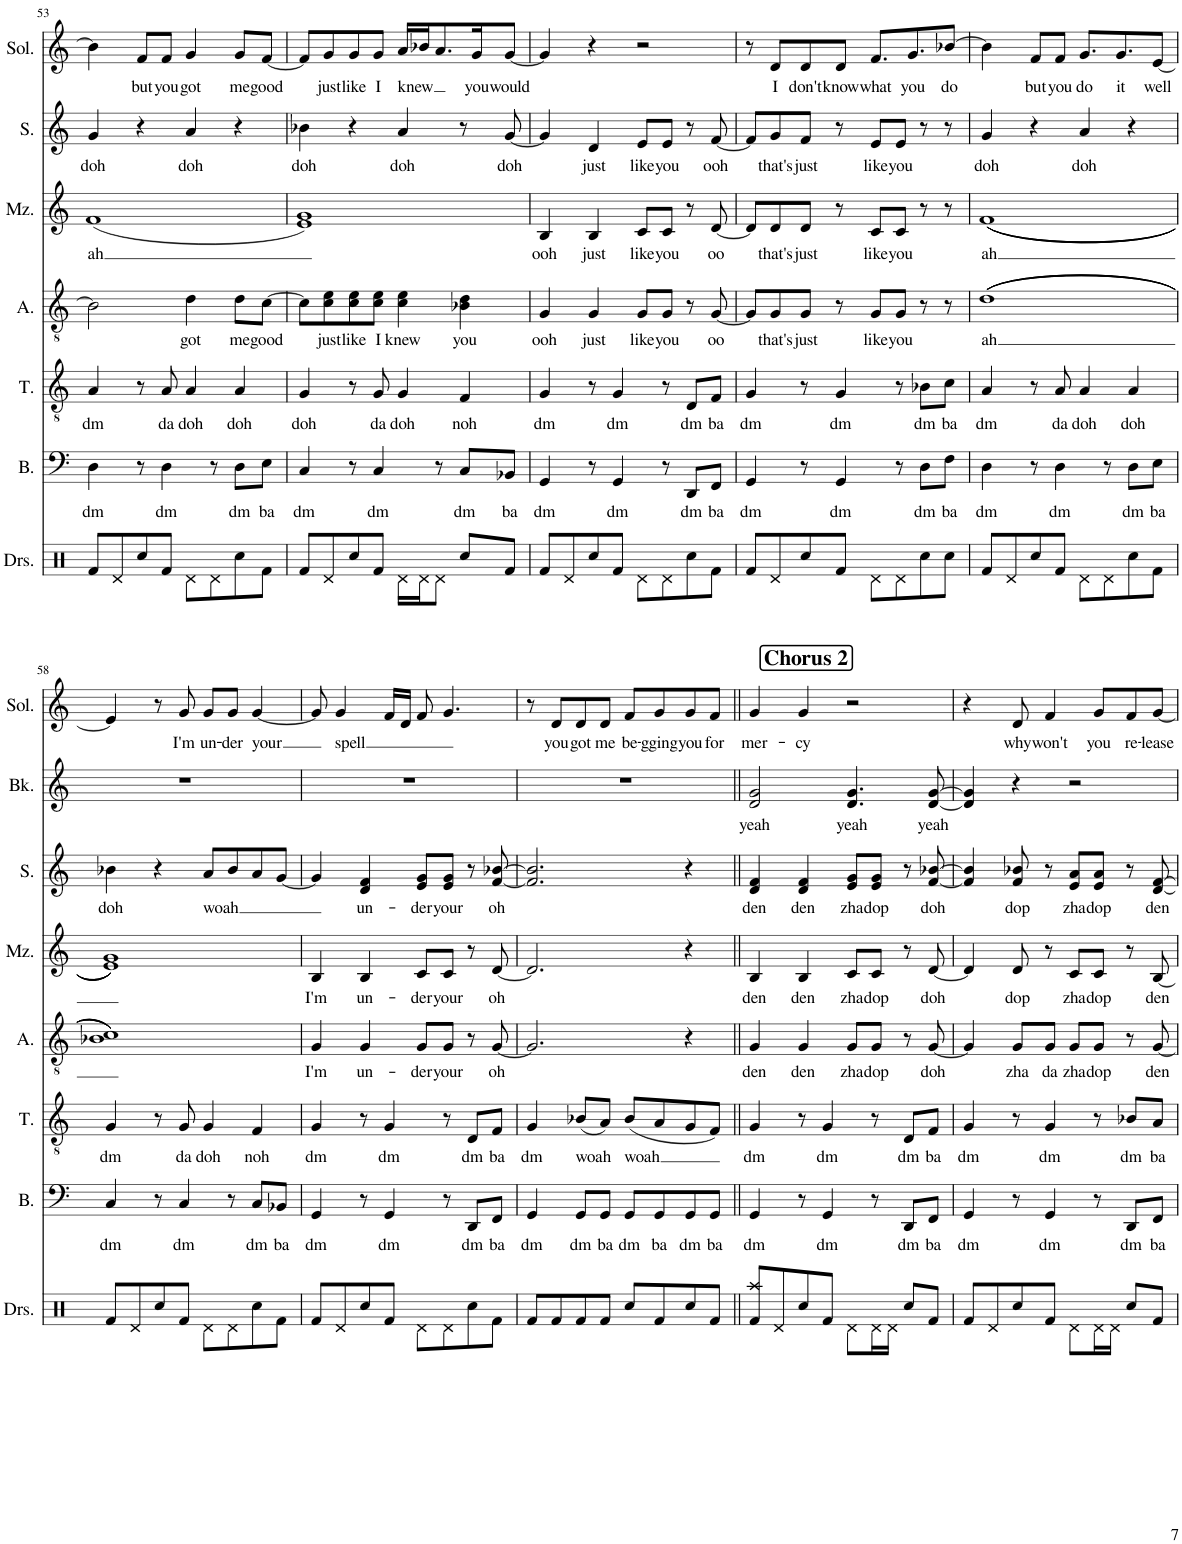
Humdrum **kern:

**kern	**text	**kern	**text	**kern	**text	**kern	**text	**kern	**text	**kern	**text	**kern	**text
*part7	*part7	*part6	*part6	*part5	*part5	*part4	*part4	*part3	*part3	*part2	*part2	*part1	*part1
*staff7	*staff7	*staff6	*staff6	*staff5	*staff5	*staff4	*staff4	*staff3	*staff3	*staff2	*staff2	*staff1	*staff1
*I"Bass	*	*I"Tenor	*	*I"Alto	*	*I"Mezzo	*	*I"Soprano	*	*I"Backup	*	*I"Solo	*
*I'B.	*	*I'T.	*	*I'A.	*	*I'Mz.	*	*I'S.	*	*I'Bk.	*	*I'Sol.	*
!!LO:PB:g=z
*clefF4	*	*clefGv2	*	*clefGv2	*	*clefG2	*	*clefG2	*	*clefG2	*	*clefG2	*
*k[]	*	*k[]	*	*k[]	*	*k[]	*	*k[]	*	*k[]	*	*k[]	*
*M4/4	*	*M4/4	*	*M4/4	*	*M4/4	*	*M4/4	*	*M4/4	*	*M4/4	*
=53	=53	=53	=53	=53	=53	=53	=53	=53	=53	=53	=53	=53	=53
!	!LO:LY:b	!	!LO:LY:b	!	!	!	!LO:LY:b	!	!LO:LY:b	!	!	!	!
4D\	dm	4A/	dm	2B-\]	.	(1f	ah	4g/	doh	1r	.	4b-\]	.
!	!	!	!	!	!	!	!	!	!	!	!	!	!LO:LY:b
8r	.	8r	.	.	.	.	.	4r	.	.	.	8f/L	but
!	!LO:LY:b	!	!LO:LY:b	!	!	!	!	!	!	!	!	!	!LO:LY:b
4D\	dm	8A/	da	.	.	.	.	.	.	.	.	8f/J	you
!	!	!	!LO:LY:b	!	!LO:LY:b	!	!	!	!LO:LY:b	!	!	!	!LO:LY:b
.	.	4A/	doh	4d\	got	.	.	4a/	doh	.	.	4g/	got
8r	.	.	.	.	.	.	.	.	.	.	.	.	.
!	!LO:LY:b	!	!LO:LY:b	!	!LO:LY:b	!	!	!	!	!	!	!	!LO:LY:b
8D\L	dm	4A/	doh	8d\L	me	.	.	4r	.	.	.	8g/L	me
!	!LO:LY:b	!	!	!	!LO:LY:b	!	!	!	!	!	!	!	!LO:LY:b
8E\J	ba	.	.	[8c\J	good	.	.	.	.	.	.	[8f/J	good
=54	=54	=54	=54	=54	=54	=54	=54	=54	=54	=54	=54	=54	=54
!	!LO:LY:b	!	!LO:LY:b	!	!	!	!	!	!LO:LY:b	!	!	!	!
4C/	dm	4G/	doh	8c\L]	.	1e 1g)	.	4b-X\	doh	1r	.	8f/L]	.
!	!	!	!	!	!LO:LY:b	!	!	!	!	!	!	!	!LO:LY:b
.	.	.	.	8c\ 8e\	just	.	.	.	.	.	.	8g/	just
!	!	!	!	!	!LO:LY:b	!	!	!	!	!	!	!	!LO:LY:b
8r	.	8r	.	8c\ 8e\	like	.	.	4r	.	.	.	8g/	like
!	!LO:LY:b	!	!LO:LY:b	!	!LO:LY:b	!	!	!	!	!	!	!	!LO:LY:b
4C/	dm	8G/	da	8c\ 8e\J	I	.	.	.	.	.	.	8g/J	I
!	!	!	!LO:LY:b	!	!LO:LY:b	!	!	!	!LO:LY:b	!	!	!	!LO:LY:b
.	.	4G/	doh	4c\ 4e\	knew	.	.	4a/	doh	.	.	16a/LL	knew
.	.	.	.	.	.	.	.	.	.	.	.	16b-X/J	.
8r	.	.	.	.	.	.	.	.	.	.	.	8.a/	.
!	!LO:LY:b	!	!LO:LY:b	!	!LO:LY:b	!	!	!	!	!	!	!	!
8C/L	dm	4F/	noh	4B-X\ 4d\	you	.	.	8r	.	.	.	.	.
!	!	!	!	!	!	!	!	!	!	!	!	!	!LO:LY:b
.	.	.	.	.	.	.	.	.	.	.	.	16g/K	you
!	!LO:LY:b	!	!	!	!	!	!	!	!LO:LY:b	!	!	!	!LO:LY:b
8BB-X/J	ba	.	.	.	.	.	.	[8g/	doh	.	.	[8g/J	would
=55	=55	=55	=55	=55	=55	=55	=55	=55	=55	=55	=55	=55	=55
!	!LO:LY:b	!	!LO:LY:b	!	!LO:LY:b	!	!LO:LY:b	!	!	!	!	!	!
4GG/	dm	4G/	dm	4G/	ooh	4B/	ooh	4g/]	.	1r	.	4g/]	.
!	!	!	!	!	!LO:LY:b	!	!LO:LY:b	!	!LO:LY:b	!	!	!	!
8r	.	8r	.	4G/	just	4B/	just	4d/	just	.	.	4r	.
!	!LO:LY:b	!	!LO:LY:b	!	!	!	!	!	!	!	!	!	!
4GG/	dm	4G/	dm	.	.	.	.	.	.	.	.	.	.
!	!	!	!	!	!LO:LY:b	!	!LO:LY:b	!	!LO:LY:b	!	!	!	!
.	.	.	.	8G/L	like	8c/L	like	8e/L	like	.	.	2r	.
!	!	!	!	!	!LO:LY:b	!	!LO:LY:b	!	!LO:LY:b	!	!	!	!
8r	.	8r	.	8G/J	you	8c/J	you	8e/J	you	.	.	.	.
!	!LO:LY:b	!	!LO:LY:b	!	!	!	!	!	!	!	!	!	!
8DD/L	dm	8D/L	dm	8r	.	8r	.	8r	.	.	.	.	.
!	!LO:LY:b	!	!LO:LY:b	!	!LO:LY:b	!	!LO:LY:b	!	!LO:LY:b	!	!	!	!
8FF/J	ba	8F/J	ba	[8G/	oo	[8d/	oo	[8f/	ooh	.	.	.	.
=56	=56	=56	=56	=56	=56	=56	=56	=56	=56	=56	=56	=56	=56
!	!LO:LY:b	!	!LO:LY:b	!	!	!	!	!	!	!	!	!	!
4GG/	dm	4G/	dm	8G/L]	.	8d/L]	.	8f/L]	.	1r	.	8r	.
!	!	!	!	!	!LO:LY:b	!	!LO:LY:b	!	!LO:LY:b	!	!	!	!LO:LY:b
.	.	.	.	8G/	that's	8d/	that's	8g/	that's	.	.	8d/L	I
!	!	!	!	!	!LO:LY:b	!	!LO:LY:b	!	!LO:LY:b	!	!	!	!LO:LY:b
8r	.	8r	.	8G/J	just	8d/J	just	8f/J	just	.	.	8d/	don't
!	!LO:LY:b	!	!LO:LY:b	!	!	!	!	!	!	!	!	!	!LO:LY:b
4GG/	dm	4G/	dm	8r	.	8r	.	8r	.	.	.	8d/J	know
!	!	!	!	!	!LO:LY:b	!	!LO:LY:b	!	!LO:LY:b	!	!	!	!LO:LY:b
.	.	.	.	8G/L	like	8c/L	like	8e/L	like	.	.	8.f/L	what
!	!	!	!	!	!LO:LY:b	!	!LO:LY:b	!	!LO:LY:b	!	!	!	!
8r	.	8r	.	8G/J	you	8c/J	you	8e/J	you	.	.	.	.
!	!	!	!	!	!	!	!	!	!	!	!	!	!LO:LY:b
.	.	.	.	.	.	.	.	.	.	.	.	8.g/	you
!	!LO:LY:b	!	!LO:LY:b	!	!	!	!	!	!	!	!	!	!
8D\L	dm	8B-X\L	dm	8r	.	8r	.	8r	.	.	.	.	.
!	!LO:LY:b	!	!LO:LY:b	!	!	!	!	!	!	!	!	!	!LO:LY:b
8F\J	ba	8c\J	ba	8r	.	8r	.	8r	.	.	.	[8b-X/J	do
=57	=57	=57	=57	=57	=57	=57	=57	=57	=57	=57	=57	=57	=57
!	!LO:LY:b	!	!LO:LY:b	!	!LO:LY:b	!	!LO:LY:b	!	!LO:LY:b	!	!	!	!
4D\	dm	4A/	dm	((((1d	ah	((((1f	ah	4g/	doh	1r	.	4b-\]	.
!	!	!	!	!	!	!	!	!	!	!	!	!	!LO:LY:b
8r	.	8r	.	.	.	.	.	4r	.	.	.	8f/L	but
!	!LO:LY:b	!	!LO:LY:b	!	!	!	!	!	!	!	!	!	!LO:LY:b
4D\	dm	8A/	da	.	.	.	.	.	.	.	.	8f/J	you
!	!	!	!LO:LY:b	!	!	!	!	!	!LO:LY:b	!	!	!	!LO:LY:b
.	.	4A/	doh	.	.	.	.	4a/	doh	.	.	8.g/L	do
8r	.	.	.	.	.	.	.	.	.	.	.	.	.
!	!	!	!	!	!	!	!	!	!	!	!	!	!LO:LY:b
.	.	.	.	.	.	.	.	.	.	.	.	8.g/	it
!	!LO:LY:b	!	!LO:LY:b	!	!	!	!	!	!	!	!	!	!
8D\L	dm	4A/	doh	.	.	.	.	4r	.	.	.	.	.
!	!LO:LY:b	!	!	!	!	!	!	!	!	!	!	!	!LO:LY:b
8E\J	ba	.	.	.	.	.	.	.	.	.	.	[8e/J	well
!!LO:LB:g=z
=58	=58	=58	=58	=58	=58	=58	=58	=58	=58	=58	=58	=58	=58
!	!LO:LY:b	!	!LO:LY:b	!	!	!	!	!	!LO:LY:b	!	!	!	!
4C/	dm	4G/	dm	1B-X 1c))))	.	1e 1g))))	.	4b-X\	doh	1r	.	4e/]	.
8r	.	8r	.	.	.	.	.	4r	.	.	.	8r	.
!	!LO:LY:b	!	!LO:LY:b	!	!	!	!	!	!	!	!	!	!LO:LY:b
4C/	dm	8G/	da	.	.	.	.	.	.	.	.	8g/	I'm
!	!	!	!LO:LY:b	!	!	!	!	!	!LO:LY:b	!	!	!	!LO:LY:b
.	.	4G/	doh	.	.	.	.	8a/L	woah	.	.	8g/L	un-
!	!	!	!	!	!	!	!	!	!	!	!	!	!LO:LY:b
8r	.	.	.	.	.	.	.	8b-/	.	.	.	8g/J	-der
!	!LO:LY:b	!	!LO:LY:b	!	!	!	!	!	!	!	!	!	!LO:LY:b
8C/L	dm	4F/	noh	.	.	.	.	8a/	.	.	.	[4g/	your
!	!LO:LY:b	!	!	!	!	!	!	!	!	!	!	!	!
8BB-X/J	ba	.	.	.	.	.	.	[8g/J	.	.	.	.	.
=59	=59	=59	=59	=59	=59	=59	=59	=59	=59	=59	=59	=59	=59
!	!LO:LY:b	!	!LO:LY:b	!	!LO:LY:b	!	!LO:LY:b	!	!	!	!	!	!
4GG/	dm	4G/	dm	4G/	I'm	4B/	I'm	4g/]	.	1r	.	8g/]	.
!	!	!	!	!	!	!	!	!	!	!	!	!	!LO:LY:b
.	.	.	.	.	.	.	.	.	.	.	.	4g/	spell
!	!	!	!	!	!LO:LY:b	!	!LO:LY:b	!	!LO:LY:b	!	!	!	!
8r	.	8r	.	4G/	un-	4B/	un-	4d/ 4f/	un-	.	.	.	.
!	!LO:LY:b	!	!LO:LY:b	!	!	!	!	!	!	!	!	!	!
4GG/	dm	4G/	dm	.	.	.	.	.	.	.	.	16f/LL	.
.	.	.	.	.	.	.	.	.	.	.	.	16d/JJ	.
!	!	!	!	!	!LO:LY:b	!	!LO:LY:b	!	!LO:LY:b	!	!	!	!
.	.	.	.	8G/L	-der	8c/L	-der	8e/ 8g/L	-der	.	.	8f/	.
!	!	!	!	!	!LO:LY:b	!	!LO:LY:b	!	!LO:LY:b	!	!	!	!
8r	.	8r	.	8G/J	your	8c/J	your	8e/ 8g/J	your	.	.	4.g/	.
!	!LO:LY:b	!	!LO:LY:b	!	!	!	!	!	!	!	!	!	!
8DD/L	dm	8D/L	dm	8r	.	8r	.	8r	.	.	.	.	.
!	!LO:LY:b	!	!LO:LY:b	!	!LO:LY:b	!	!LO:LY:b	!	!LO:LY:b	!	!	!	!
8FF/J	ba	8F/J	ba	[8G/	oh	[8d/	oh	[8f/ [8b-X/	oh	.	.	.	.
=60	=60	=60	=60	=60	=60	=60	=60	=60	=60	=60	=60	=60	=60
!	!LO:LY:b	!	!LO:LY:b	!	!	!	!	!	!	!	!	!	!
4GG/	dm	4G/	dm	2.G/]	.	2.d/]	.	2.f/] 2.b-/]	.	1r	.	8r	.
!	!	!	!	!	!	!	!	!	!	!	!	!	!LO:LY:b
.	.	.	.	.	.	.	.	.	.	.	.	8d/L	you
!	!LO:LY:b	!	!LO:LY:b	!	!	!	!	!	!	!	!	!	!LO:LY:b
8GG/L	dm	(8B-X/L	woah	.	.	.	.	.	.	.	.	8d/	got
!	!LO:LY:b	!	!	!	!	!	!	!	!	!	!	!	!LO:LY:b
8GG/J	ba	8A/J)	.	.	.	.	.	.	.	.	.	8d/J	me
!	!LO:LY:b	!	!LO:LY:b	!	!	!	!	!	!	!	!	!	!LO:LY:b
8GG/L	dm	(8B-/L	woah	.	.	.	.	.	.	.	.	8f/L	be-
!	!LO:LY:b	!	!	!	!	!	!	!	!	!	!	!	!LO:LY:b
8GG/	ba	8A/	.	.	.	.	.	.	.	.	.	8g/	-gging
!	!LO:LY:b	!	!	!	!	!	!	!	!	!	!	!	!LO:LY:b
8GG/	dm	8G/	.	4r	.	4r	.	4r	.	.	.	8g/	you
!	!LO:LY:b	!	!	!	!	!	!	!	!	!	!	!	!LO:LY:b
8GG/J	ba	8F/J)	.	.	.	.	.	.	.	.	.	8f/J	for
!!LO:REH:place=s1:a:B:cj:fs=14:t=Chorus 2
=61||	=61||	=61||	=61||	=61||	=61||	=61||	=61||	=61||	=61||	=61||	=61||	=61||	=61||
!	!LO:LY:b	!	!LO:LY:b	!	!LO:LY:b	!	!LO:LY:b	!	!LO:LY:b	!	!LO:LY:b	!	!LO:LY:b
4GG/	dm	4G/	dm	4G/	den	4B/	den	4d/ 4f/	den	2d/ 2g/	yeah	4g/	mer-
!	!	!	!	!	!LO:LY:b	!	!LO:LY:b	!	!LO:LY:b	!	!	!	!LO:LY:b
8r	.	8r	.	4G/	den	4B/	den	4d/ 4f/	den	.	.	4g/	-cy
!	!LO:LY:b	!	!LO:LY:b	!	!	!	!	!	!	!	!	!	!
4GG/	dm	4G/	dm	.	.	.	.	.	.	.	.	.	.
!	!	!	!	!	!LO:LY:b	!	!LO:LY:b	!	!LO:LY:b	!	!LO:LY:b	!	!
.	.	.	.	8G/L	zha	8c/L	zha	8e/ 8g/L	zha	4.d/ 4.g/	yeah	2r	.
!	!	!	!	!	!LO:LY:b	!	!LO:LY:b	!	!LO:LY:b	!	!	!	!
8r	.	8r	.	8G/J	dop	8c/J	dop	8e/ 8g/J	dop	.	.	.	.
!	!LO:LY:b	!	!LO:LY:b	!	!	!	!	!	!	!	!	!	!
8DD/L	dm	8D/L	dm	8r	.	8r	.	8r	.	.	.	.	.
!	!LO:LY:b	!	!LO:LY:b	!	!LO:LY:b	!	!LO:LY:b	!	!LO:LY:b	!	!LO:LY:b	!	!
8FF/J	ba	8F/J	ba	[8G/	doh	[8d/	doh	[8f/ [8b-X/	doh	[8d/ [8g/	yeah	.	.
=62	=62	=62	=62	=62	=62	=62	=62	=62	=62	=62	=62	=62	=62
!	!LO:LY:b	!	!LO:LY:b	!	!	!	!	!	!	!	!	!	!
4GG/	dm	4G/	dm	4G/]	.	4d/]	.	4f/] 4b-/]	.	4d/] 4g/]	.	4r	.
!	!	!	!	!	!LO:LY:b	!	!LO:LY:b	!	!LO:LY:b	!	!	!	!LO:LY:b
8r	.	8r	.	8G/L	zha	8d/	dop	8f/ 8b-X/	dop	4r	.	8d/	why
!	!LO:LY:b	!	!LO:LY:b	!	!LO:LY:b	!	!	!	!	!	!	!	!LO:LY:b
4GG/	dm	4G/	dm	8G/J	da	8r	.	8r	.	.	.	4f/	won't
!	!	!	!	!	!LO:LY:b	!	!LO:LY:b	!	!LO:LY:b	!	!	!	!
.	.	.	.	8G/L	zha	8c/L	zha	8e/ 8a/L	zha	2r	.	.	.
!	!	!	!	!	!LO:LY:b	!	!LO:LY:b	!	!LO:LY:b	!	!	!	!LO:LY:b
8r	.	8r	.	8G/J	dop	8c/J	dop	8e/ 8a/J	dop	.	.	8g/L	you
!	!LO:LY:b	!	!LO:LY:b	!	!	!	!	!	!	!	!	!	!LO:LY:b
8DD/L	dm	8B-X/L	dm	8r	.	8r	.	8r	.	.	.	8f/	re-
!	!LO:LY:b	!	!LO:LY:b	!	!LO:LY:b	!	!LO:LY:b	!	!LO:LY:b	!	!	!	!LO:LY:b
8FF/J	ba	8A/J	ba	[8G/	den	[8B/	den	[8d/ [8f/	den	.	.	[8g/J	-lease
=	=	=	=	=	=	=	=	=	=	=	=	=	=
*-	*-	*-	*-	*-	*-	*-	*-	*-	*-	*-	*-	*-	*-
